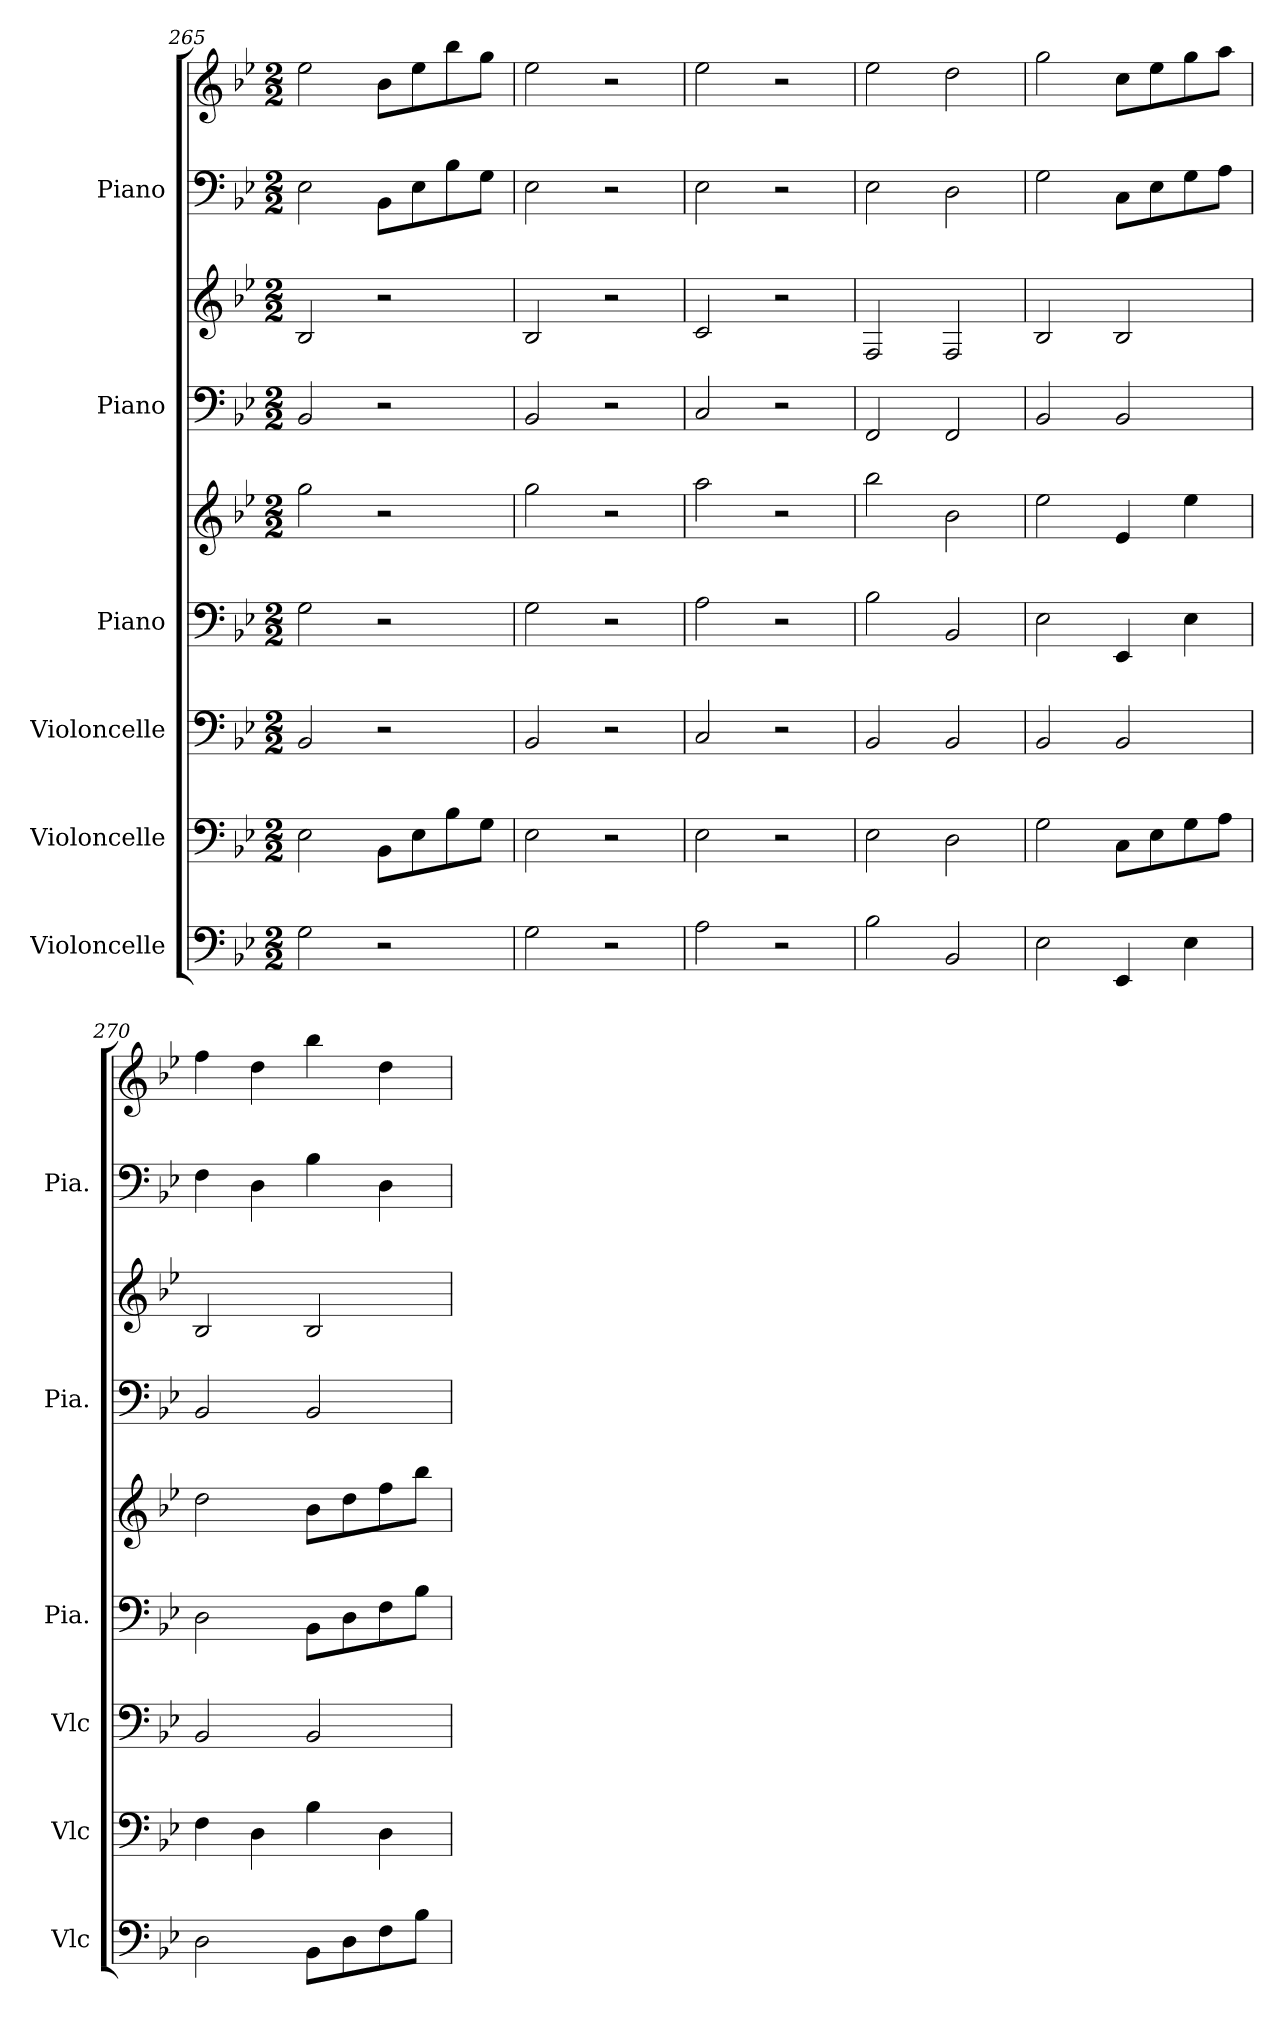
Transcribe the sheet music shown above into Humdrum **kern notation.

**kern	**kern	**kern	**kern	**kern	**kern	**kern	**kern	**kern
*part6	*part5	*part4	*part3	*part3	*part2	*part2	*part1	*part1
*staff9	*staff8	*staff7	*staff6	*staff5	*staff4	*staff3	*staff2	*staff1
*I"Violoncelle	*I"Violoncelle	*I"Violoncelle	*I"Piano	*	*I"Piano	*	*I"Piano	*
*I'Vlc	*I'Vlc	*I'Vlc	*I'Pia.	*	*I'Pia.	*	*I'Pia.	*
*clefF4	*clefF4	*clefF4	*clefF4	*clefG2	*clefF4	*clefG2	*clefF4	*clefG2
*k[b-e-]	*k[b-e-]	*k[b-e-]	*k[b-e-]	*k[b-e-]	*k[b-e-]	*k[b-e-]	*k[b-e-]	*k[b-e-]
*M2/2	*M2/2	*M2/2	*M2/2	*M2/2	*M2/2	*M2/2	*M2/2	*M2/2
=265	=265	=265	=265	=265	=265	=265	=265	=265
2G\	2E-\	2BB-/	2G\	2gg\	2BB-/	2B-/	2E-\	2ee-\
2r	8BB-\L	2r	2r	2r	2r	2r	8BB-\L	8b-\L
.	8E-\	.	.	.	.	.	8E-\	8ee-\
.	8B-\	.	.	.	.	.	8B-\	8bb-\
.	8G\J	.	.	.	.	.	8G\J	8gg\J
=266	=266	=266	=266	=266	=266	=266	=266	=266
2G\	2E-\	2BB-/	2G\	2gg\	2BB-/	2B-/	2E-\	2ee-\
2r	2r	2r	2r	2r	2r	2r	2r	2r
=267	=267	=267	=267	=267	=267	=267	=267	=267
2A\	2E-\	2C/	2A\	2aa\	2C/	2c/	2E-\	2ee-\
2r	2r	2r	2r	2r	2r	2r	2r	2r
=268	=268	=268	=268	=268	=268	=268	=268	=268
2B-\	2E-\	2BB-/	2B-\	2bb-\	2FF/	2F/	2E-\	2ee-\
2BB-/	2D\	2BB-/	2BB-/	2b-\	2FF/	2F/	2D\	2dd\
=269	=269	=269	=269	=269	=269	=269	=269	=269
2E-\	2G\	2BB-/	2E-\	2ee-\	2BB-/	2B-/	2G\	2gg\
4EE-/	8C\L	2BB-/	4EE-/	4e-/	2BB-/	2B-/	8C\L	8cc\L
.	8E-\	.	.	.	.	.	8E-\	8ee-\
4E-\	8G\	.	4E-\	4ee-\	.	.	8G\	8gg\
.	8A\J	.	.	.	.	.	8A\J	8aa\J
!!LO:PB:g=z
=270	=270	=270	=270	=270	=270	=270	=270	=270
2D\	4F\	2BB-/	2D\	2dd\	2BB-/	2B-/	4F\	4ff\
.	4D\	.	.	.	.	.	4D\	4dd\
8BB-\L	4B-\	2BB-/	8BB-\L	8b-\L	2BB-/	2B-/	4B-\	4bb-\
8D\	.	.	8D\	8dd\	.	.	.	.
8F\	4D\	.	8F\	8ff\	.	.	4D\	4dd\
8B-\J	.	.	8B-\J	8bb-\J	.	.	.	.
=	=	=	=	=	=	=	=	=
*-	*-	*-	*-	*-	*-	*-	*-	*-
